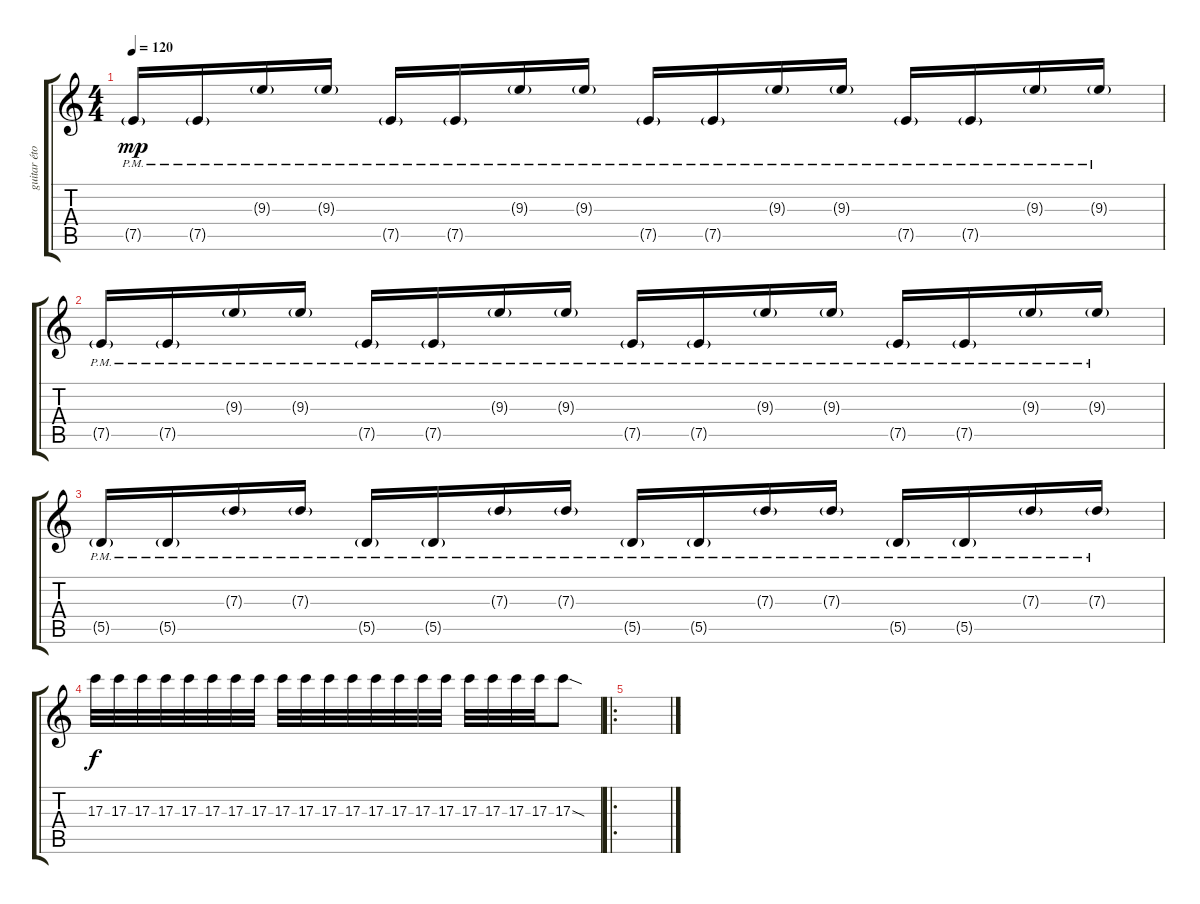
\track ("guitar étouffé" "guitar éto") {instrument electricguitarmuted}
\staff {score tabs}
\tuning (E4 B3 G3 D3 A2 E2) {hide}
\ts (4 4)
\tempo 120
\clef g2
\ks c
7.5{g pm}.16{dy mp} 7.5{g pm}.16 9.3{g pm}.16 9.3{g pm}.16 7.5{g pm}.16 7.5{g pm}.16 9.3{g pm}.16 9.3{g pm}.16 7.5{g pm}.16 7.5{g pm}.16 9.3{g pm}.16 9.3{g pm}.16 7.5{g pm}.16 7.5{g pm}.16 9.3{g pm}.16 9.3{g pm}.16 |
7.5{g pm}.16 7.5{g pm}.16 9.3{g pm}.16 9.3{g pm}.16 7.5{g pm}.16 7.5{g pm}.16 9.3{g pm}.16 9.3{g pm}.16 7.5{g pm}.16 7.5{g pm}.16 9.3{g pm}.16 9.3{g pm}.16 7.5{g pm}.16 7.5{g pm}.16 9.3{g pm}.16 9.3{g pm}.16 |
5.5{g pm}.16 5.5{g pm}.16 7.3{g pm}.16 7.3{g pm}.16 5.5{g pm}.16 5.5{g pm}.16 7.3{g pm}.16 7.3{g pm}.16 5.5{g pm}.16 5.5{g pm}.16 7.3{g pm}.16 7.3{g pm}.16 5.5{g pm}.16 5.5{g pm}.16 7.3{g pm}.16 7.3{g pm}.16 |
17.3.32{dy f} 17.3.32 17.3.32 17.3.32 17.3.32 17.3.32 17.3.32 17.3.32 17.3.32 17.3.32 17.3.32 17.3.32 17.3.32 17.3.32 17.3.32 17.3.32 17.3.32 17.3.32 17.3.32 17.3.32 17.3{sod}.8 |
\ro
